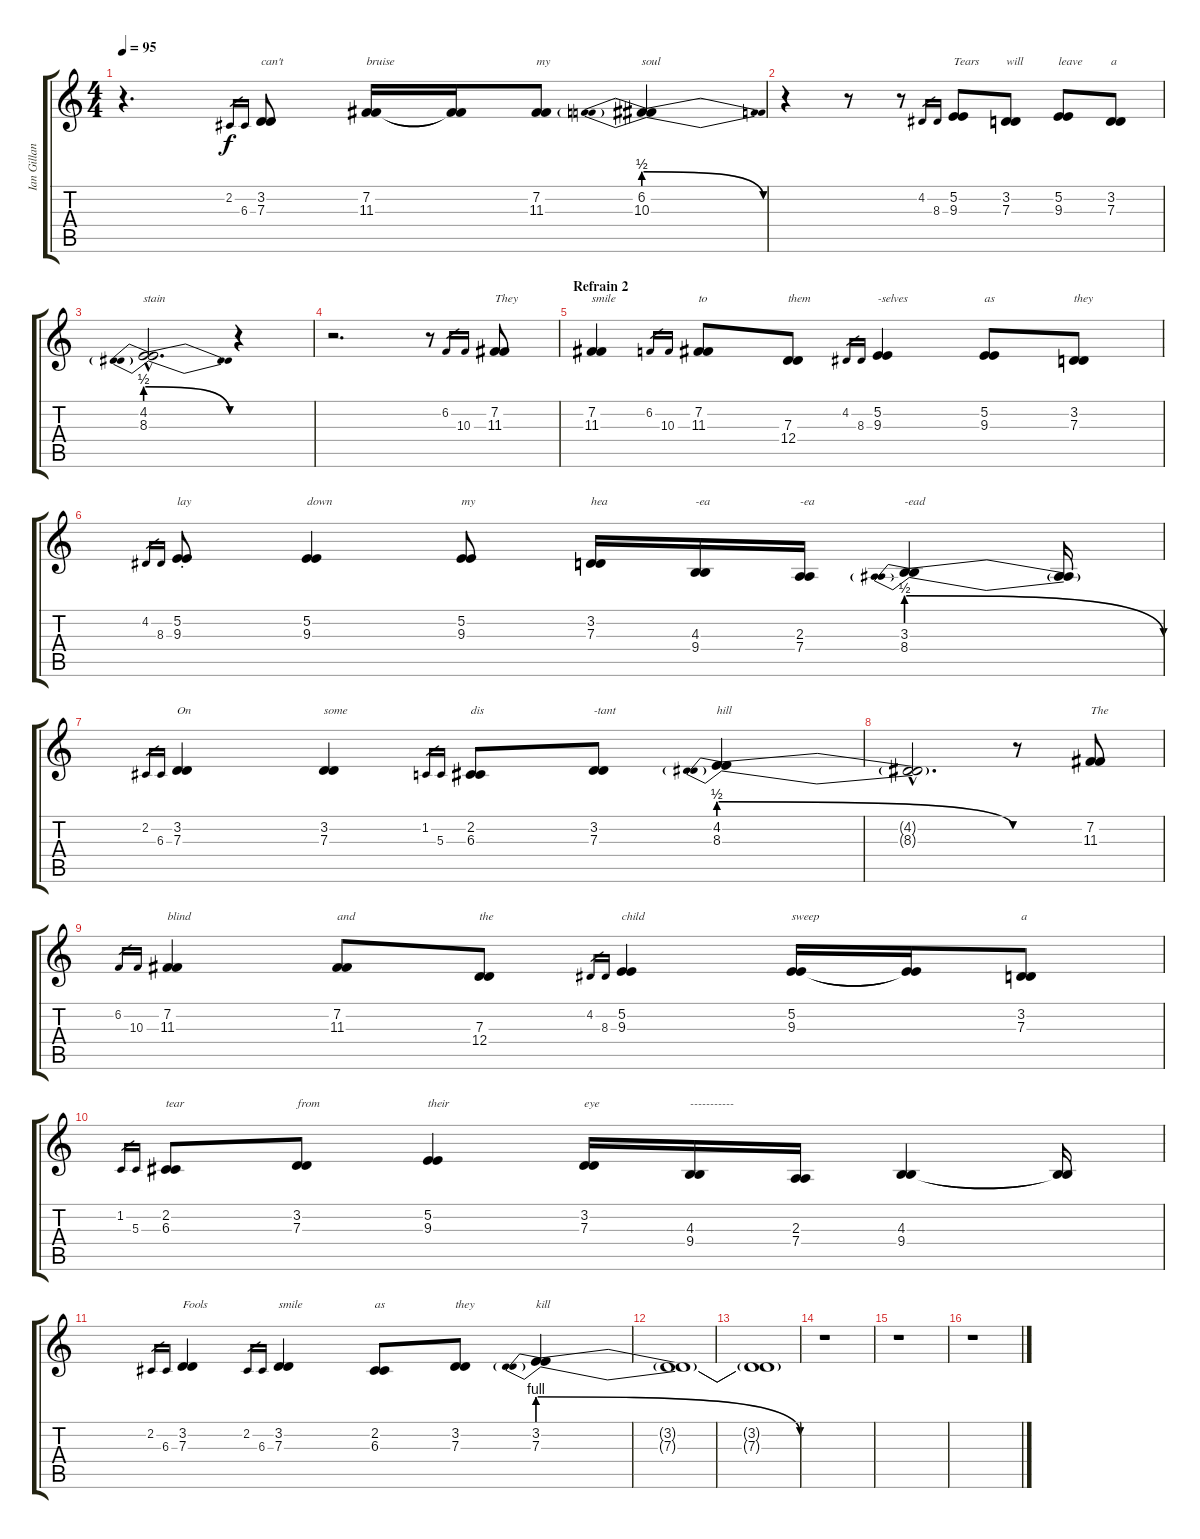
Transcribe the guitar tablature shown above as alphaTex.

\track ("Ian Gillan" "Ian Gillan") {instrument choiraahs}
\staff {score tabs}
\tuning (E4 B3 G3 D3 A2 E2) {hide}
\ts (4 4)
\tempo 95
\clef g2
\ks c
r.4{d dy f} 2.2.16{gr} 6.3.16{gr} (3.2 7.3).8{txt "can't"} (7.2 11.3).16{txt "bruise"} (7.2{t} 11.3{t}).16 (7.2 11.3).8{txt "my"} (6.2{be (prebendrelease 0 2 60 0)} 10.3{be (prebendrelease 0 2 60 0)}).4{txt "soul"} |
r.4 r.8 r.8 4.2.16{gr} 8.3.16{gr} (5.2 9.3).8{txt "Tears"} (3.2 7.3).8{txt "will"} (5.2 9.3).8{txt "leave"} (3.2 7.3).8{txt "a"} |
(4.2{be (prebendrelease 0 2 60 0) hac} 8.3{be (prebendrelease 0 2 60 0) hac}).2{d txt "stain"} r.4 |
r.2{d} r.8 6.2.16{gr} 10.3.16{gr} (7.2 11.3).8{txt "They"} |
\section ("" "Refrain 2")
(7.2 11.3).4{txt "smile"} 6.2.16{gr} 10.3.16{gr} (7.2 11.3).8{txt "to"} (7.3 12.4).8{txt "them"} 4.2.16{gr} 8.3.16{gr} (5.2 9.3).4{txt "-selves"} (5.2 9.3).8{txt "as"} (3.2 7.3).8{txt "they"} |
4.2.16{gr} 8.3.16{gr} (5.2{st} 9.3{st}).8{txt "lay"} (5.2 9.3).4{txt "down"} (5.2 9.3).8{txt "my"} (3.2 7.3).16{txt "hea"} (4.3 9.4).16{txt "-ea"} (2.3 7.4).16{txt "-ea"} (3.3{be (prebendrelease 0 2 60 0)} 8.4{be (prebendrelease 0 2 60 0)}).4{txt "-ead"} (3.3{t} 8.4{t}).16 |
2.2.16{gr} 6.3.16{gr} (3.2 7.3).4{txt "On"} (3.2 7.3).4{txt "some"} 1.2.16{gr} 5.3.16{gr} (2.2 6.3).8{txt "dis"} (3.2 7.3).8{txt "-tant"} (4.2{be (prebendrelease 0 2 60 0)} 8.3{be (prebendrelease 0 2 60 0)}).4{txt "hill"} |
(4.2{hac t} 8.3{hac t}).2{d} r.8 (7.2 11.3).8{txt "The"} |
6.2.16{gr} 10.3.16{gr} (7.2 11.3).4{txt "blind"} (7.2 11.3).8{txt "and"} (7.3 12.4).8{txt "the"} 4.2.16{gr} 8.3.16{gr} (5.2 9.3).4{txt "child"} (5.2 9.3).16{txt "sweep"} (5.2{t} 9.3{t}).16 (3.2 7.3).8{txt "a"} |
1.2.16{gr} 5.3.16{gr} (2.2 6.3).8{txt "tear"} (3.2 7.3).8{txt "from"} (5.2 9.3).4{txt "their"} (3.2 7.3).16{txt "eye"} (4.3 9.4).16{txt "-----------"} (2.3 7.4).16 (4.3 9.4).4 (4.3{t} 9.4{t}).16 |
2.2.16{gr} 6.3.16{gr} (3.2 7.3).4{txt "Fools"} 2.2.16{gr} 6.3.16{gr} (3.2 7.3).4{txt "smile"} (2.2 6.3).8{txt "as"} (3.2 7.3).8{txt "they"} (3.2{be (prebendrelease 0 4 60 0)} 7.3{be (prebendrelease 0 4 60 0)}).4{txt "kill"} |
(3.2{t} 7.3{t}).1{volume 0} |
(3.2{t} 7.3{t}).1 |
r.1 |
r.1 |
r.1
